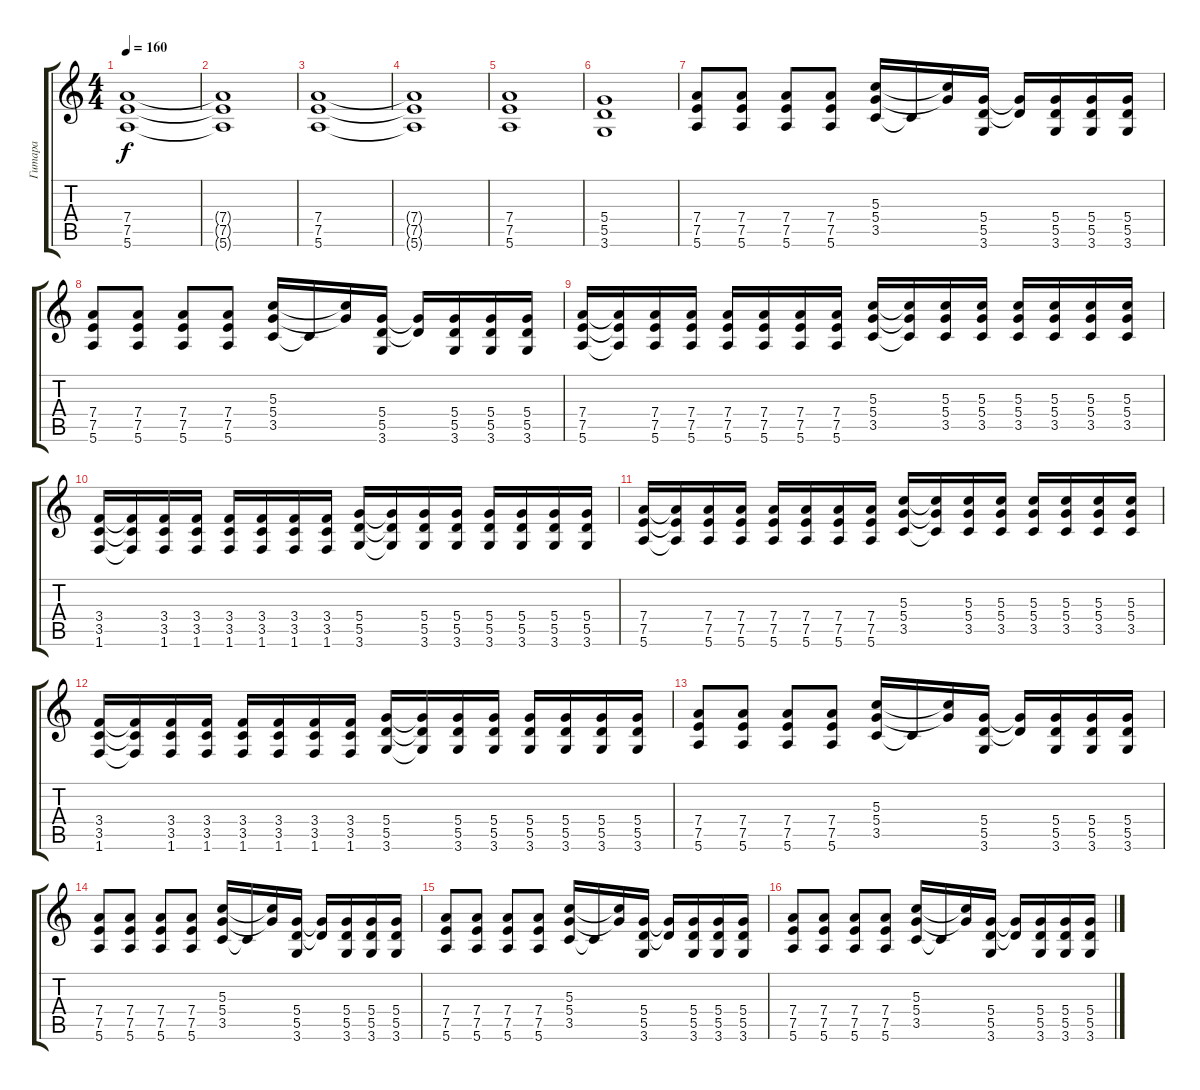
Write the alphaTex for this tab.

\track ("Гитара" "Гитара") {instrument distortionguitar}
\staff {score tabs}
\tuning (E4 B3 G3 D3 A2 E2) {hide}
\ts (4 4)
\tempo 160
\clef g2
\ks c
(7.4 7.5 5.6).1{dy f} |
(7.4{t} 7.5{t} 5.6{t}).1 |
(7.4 7.5 5.6).1 |
(7.4{t} 7.5{t} 5.6{t}).1 |
(7.4 7.5 5.6).1 |
(5.4 5.5 3.6).1 |
(7.4 7.5 5.6).8 (7.4 7.5 5.6).8 (7.4 7.5 5.6).8 (7.4 7.5 5.6).8 (5.3 5.4 3.5).16 3.5{t}.16 (5.3{t} 5.4{t}).16 (5.4 5.5 3.6).16 (5.4{t} 5.5{t}).16 (5.4 5.5 3.6).16 (5.4 5.5 3.6).16 (5.4 5.5 3.6).16 |
(7.4 7.5 5.6).8 (7.4 7.5 5.6).8 (7.4 7.5 5.6).8 (7.4 7.5 5.6).8 (5.3 5.4 3.5).16 3.5{t}.16 (5.3{t} 5.4{t}).16 (5.4 5.5 3.6).16 (5.4{t} 5.5{t}).16 (5.4 5.5 3.6).16 (5.4 5.5 3.6).16 (5.4 5.5 3.6).16 |
(7.4 7.5 5.6).16 (7.4{t} 7.5{t} 5.6{t}).16 (7.4 7.5 5.6).16 (7.4 7.5 5.6).16 (7.4 7.5 5.6).16 (7.4 7.5 5.6).16 (7.4 7.5 5.6).16 (7.4 7.5 5.6).16 (5.3 5.4 3.5).16 (5.3{t} 5.4{t} 3.5{t}).16 (5.3 5.4 3.5).16 (5.3 5.4 3.5).16 (5.3 5.4 3.5).16 (5.3 5.4 3.5).16 (5.3 5.4 3.5).16 (5.3 5.4 3.5).16 |
(3.4 3.5 1.6).16 (3.4{t} 3.5{t} 1.6{t}).16 (3.4 3.5 1.6).16 (3.4 3.5 1.6).16 (3.4 3.5 1.6).16 (3.4 3.5 1.6).16 (3.4 3.5 1.6).16 (3.4 3.5 1.6).16 (5.4 5.5 3.6).16 (5.4{t} 5.5{t} 3.6{t}).16 (5.4 5.5 3.6).16 (5.4 5.5 3.6).16 (5.4 5.5 3.6).16 (5.4 5.5 3.6).16 (5.4 5.5 3.6).16 (5.4 5.5 3.6).16 |
(7.4 7.5 5.6).16 (7.4{t} 7.5{t} 5.6{t}).16 (7.4 7.5 5.6).16 (7.4 7.5 5.6).16 (7.4 7.5 5.6).16 (7.4 7.5 5.6).16 (7.4 7.5 5.6).16 (7.4 7.5 5.6).16 (5.3 5.4 3.5).16 (5.3{t} 5.4{t} 3.5{t}).16 (5.3 5.4 3.5).16 (5.3 5.4 3.5).16 (5.3 5.4 3.5).16 (5.3 5.4 3.5).16 (5.3 5.4 3.5).16 (5.3 5.4 3.5).16 |
(3.4 3.5 1.6).16 (3.4{t} 3.5{t} 1.6{t}).16 (3.4 3.5 1.6).16 (3.4 3.5 1.6).16 (3.4 3.5 1.6).16 (3.4 3.5 1.6).16 (3.4 3.5 1.6).16 (3.4 3.5 1.6).16 (5.4 5.5 3.6).16 (5.4{t} 5.5{t} 3.6{t}).16 (5.4 5.5 3.6).16 (5.4 5.5 3.6).16 (5.4 5.5 3.6).16 (5.4 5.5 3.6).16 (5.4 5.5 3.6).16 (5.4 5.5 3.6).16 |
(7.4 7.5 5.6).8 (7.4 7.5 5.6).8 (7.4 7.5 5.6).8 (7.4 7.5 5.6).8 (5.3 5.4 3.5).16 3.5{t}.16 (5.3{t} 5.4{t}).16 (5.4 5.5 3.6).16 (5.4{t} 5.5{t}).16 (5.4 5.5 3.6).16 (5.4 5.5 3.6).16 (5.4 5.5 3.6).16 |
(7.4 7.5 5.6).8 (7.4 7.5 5.6).8 (7.4 7.5 5.6).8 (7.4 7.5 5.6).8 (5.3 5.4 3.5).16 3.5{t}.16 (5.3{t} 5.4{t}).16 (5.4 5.5 3.6).16 (5.4{t} 5.5{t}).16 (5.4 5.5 3.6).16 (5.4 5.5 3.6).16 (5.4 5.5 3.6).16 |
(7.4 7.5 5.6).8 (7.4 7.5 5.6).8 (7.4 7.5 5.6).8 (7.4 7.5 5.6).8 (5.3 5.4 3.5).16 3.5{t}.16 (5.3{t} 5.4{t}).16 (5.4 5.5 3.6).16 (5.4{t} 5.5{t}).16 (5.4 5.5 3.6).16 (5.4 5.5 3.6).16 (5.4 5.5 3.6).16 |
(7.4 7.5 5.6).8 (7.4 7.5 5.6).8 (7.4 7.5 5.6).8 (7.4 7.5 5.6).8 (5.3 5.4 3.5).16 3.5{t}.16 (5.3{t} 5.4{t}).16 (5.4 5.5 3.6).16 (5.4{t} 5.5{t}).16 (5.4 5.5 3.6).16 (5.4 5.5 3.6).16 (5.4 5.5 3.6).16
